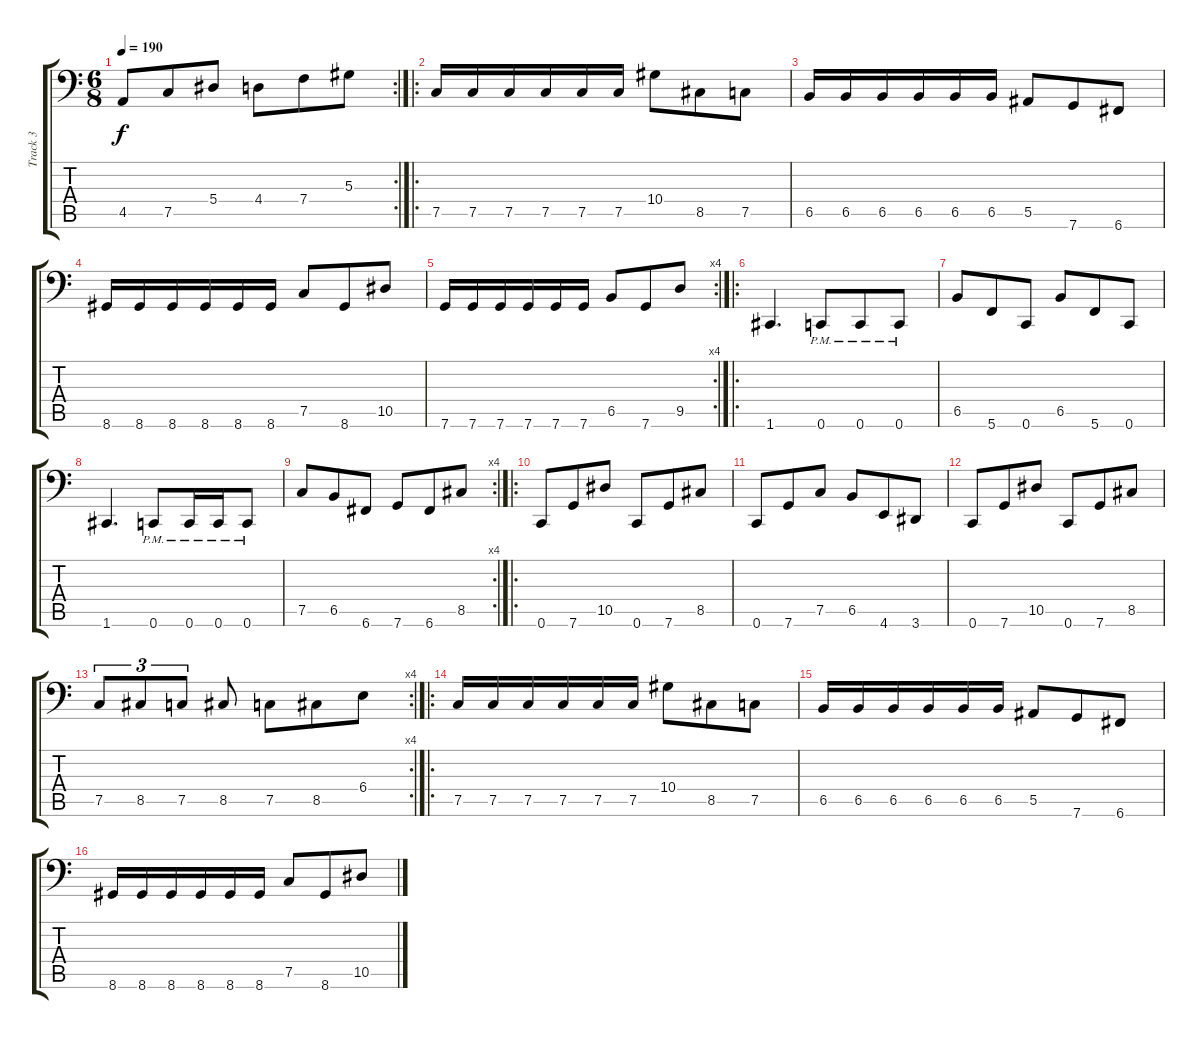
\track ("Track 3" "Track 3") {instrument electricbassfinger}
\staff {score tabs}
\tuning (C3 G2 Eb2 Bb1 F1 C1) {hide}
\rc 2
\ts (6 8)
\tempo 190
\clef f4
\ks c
4.5.8{dy f} 7.5.8 5.4.8 4.4.8 7.4.8 5.3.8 |
\ro
7.5.16 7.5.16 7.5.16 7.5.16 7.5.16 7.5.16 10.4.8 8.5.8 7.5.8 |
6.5.16 6.5.16 6.5.16 6.5.16 6.5.16 6.5.16 5.5.8 7.6.8 6.6.8 |
8.6.16 8.6.16 8.6.16 8.6.16 8.6.16 8.6.16 7.5.8 8.6.8 10.5.8 |
\rc 4
7.6.16 7.6.16 7.6.16 7.6.16 7.6.16 7.6.16 6.5.8 7.6.8 9.5.8 |
\ro
1.6.4{d} 0.6{pm}.8 0.6{pm}.8 0.6{pm}.8 |
6.5.8 5.6.8 0.6.8 6.5.8 5.6.8 0.6.8 |
1.6.4{d} 0.6{pm}.8 0.6{pm}.16 0.6{pm}.16 0.6{pm}.8 |
\rc 4
7.5.8 6.5.8 6.6.8 7.6.8 6.6.8 8.5.8 |
\ro
0.6.8 7.6.8 10.5.8 0.6.8 7.6.8 8.5.8 |
0.6.8 7.6.8 7.5.8 6.5.8 4.6.8 3.6.8 |
0.6.8 7.6.8 10.5.8 0.6.8 7.6.8 8.5.8 |
\rc 4
7.5.8{tu (3 2)} 8.5.8{tu (3 2)} 7.5.8{tu (3 2)} 8.5.8 7.5.8 8.5.8 6.4.8 |
\ro
7.5.16 7.5.16 7.5.16 7.5.16 7.5.16 7.5.16 10.4.8 8.5.8 7.5.8 |
6.5.16 6.5.16 6.5.16 6.5.16 6.5.16 6.5.16 5.5.8 7.6.8 6.6.8 |
8.6.16 8.6.16 8.6.16 8.6.16 8.6.16 8.6.16 7.5.8 8.6.8 10.5.8
